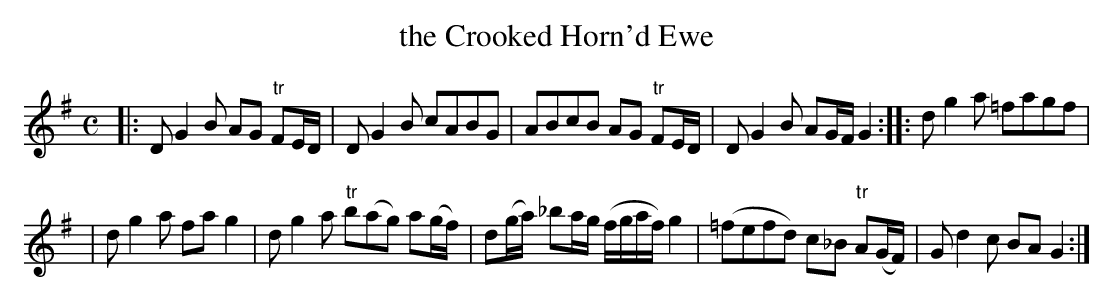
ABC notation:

X:1
T: the Crooked Horn'd Ewe
L:1/8
M:C
K:G
|: DG2B AG "tr"FE/D/ | DG2B cABG \
| ABcB AG "tr"FE/D/ | DG2B AG/F/ G2 :: dg2a =fagf |
| dg2a fa g2 | dg2a "tr"b(ag) a(g/f/) | d(g/a/) _ba/g/ (f/g/a/f/)g2 \
| (=fefd) c_B "tr"A(G/F/) | Gd2c BA G2 :|
